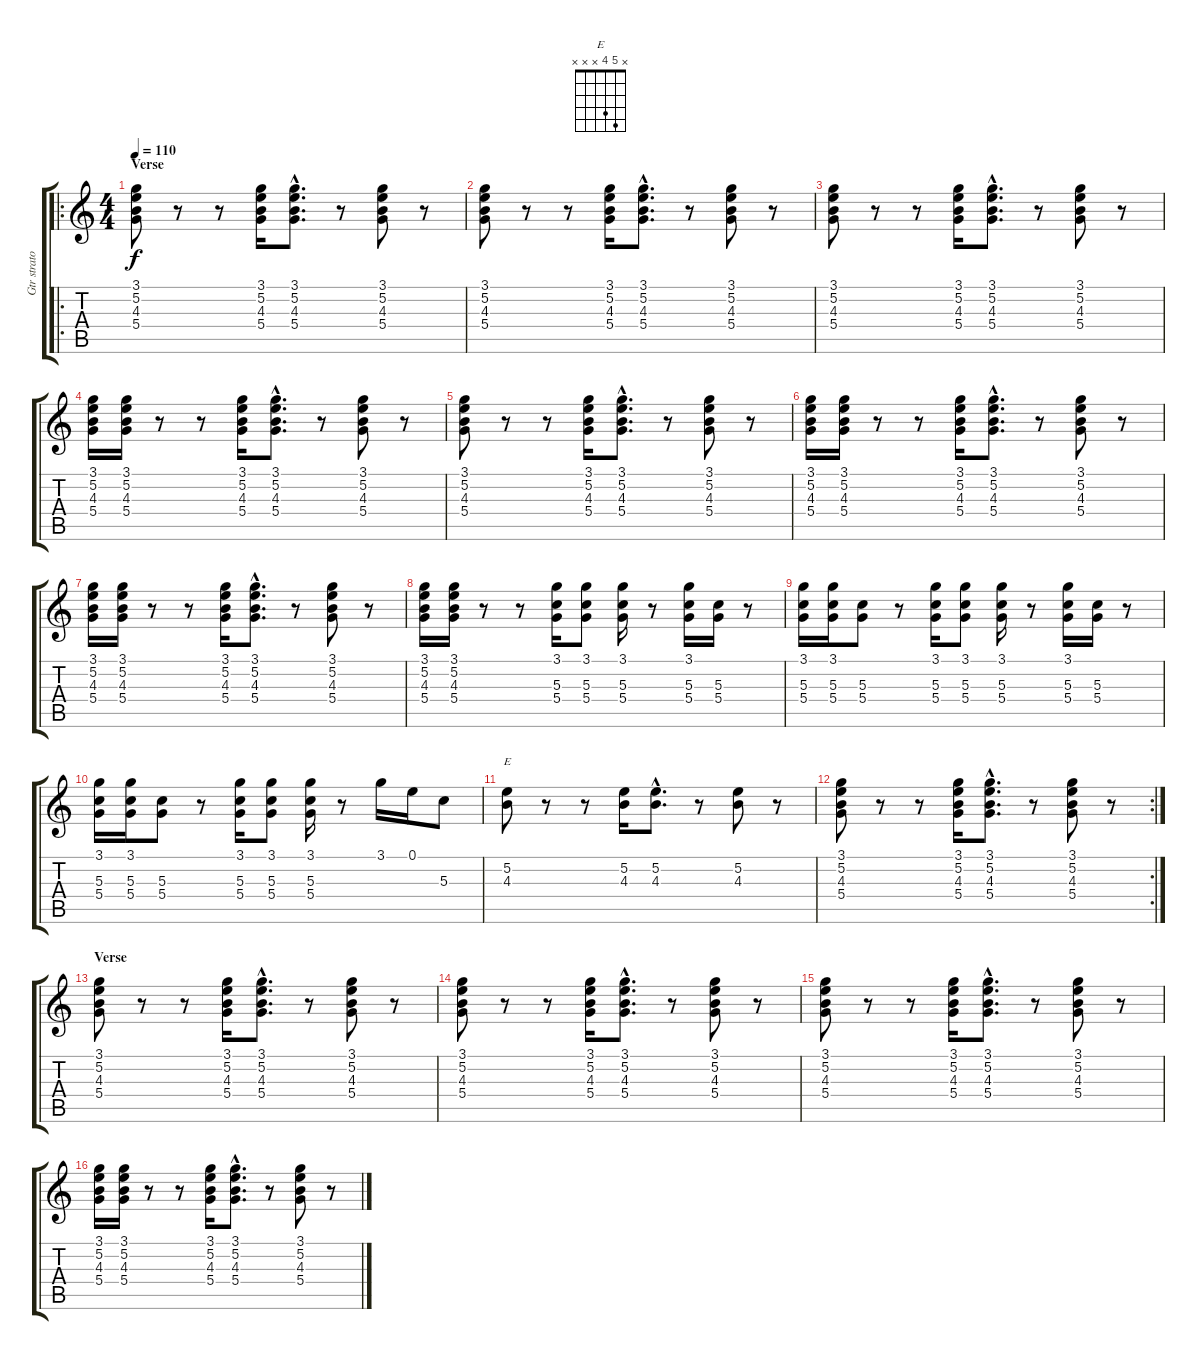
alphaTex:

\track ("Gtr strato overdrive" "Gtr strato") {instrument overdrivenguitar}
\staff {score tabs}
\tuning (E4 B3 G3 D3 A2 E2) {hide}
\chord ("E" x 5 4 x x x)
\ro
\ts (4 4)
\section ("" "Verse")
\tempo 110
\clef g2
\ks c
(3.1 5.2 4.3 5.4).8{dy f instrument overdrivenguitar} r.8 r.8 (3.1 5.2 4.3 5.4).16 (3.1{hac} 5.2{hac} 4.3{hac} 5.4{hac}).8{d} r.8 (3.1 5.2 4.3 5.4).8 r.8 |
(3.1 5.2 4.3 5.4).8 r.8 r.8 (3.1 5.2 4.3 5.4).16 (3.1{hac} 5.2{hac} 4.3{hac} 5.4{hac}).8{d} r.8 (3.1 5.2 4.3 5.4).8 r.8 |
(3.1 5.2 4.3 5.4).8 r.8 r.8 (3.1 5.2 4.3 5.4).16 (3.1{hac} 5.2{hac} 4.3{hac} 5.4{hac}).8{d} r.8 (3.1 5.2 4.3 5.4).8 r.8 |
(3.1 5.2 4.3 5.4).16 (3.1 5.2 4.3 5.4).16 r.8 r.8 (3.1 5.2 4.3 5.4).16 (3.1{hac} 5.2{hac} 4.3{hac} 5.4{hac}).8{d} r.8 (3.1 5.2 4.3 5.4).8 r.8 |
(3.1 5.2 4.3 5.4).8 r.8 r.8 (3.1 5.2 4.3 5.4).16 (3.1{hac} 5.2{hac} 4.3{hac} 5.4{hac}).8{d} r.8 (3.1 5.2 4.3 5.4).8 r.8 |
(3.1 5.2 4.3 5.4).16 (3.1 5.2 4.3 5.4).16 r.8 r.8 (3.1 5.2 4.3 5.4).16 (3.1{hac} 5.2{hac} 4.3{hac} 5.4{hac}).8{d} r.8 (3.1 5.2 4.3 5.4).8 r.8 |
(3.1 5.2 4.3 5.4).16 (3.1 5.2 4.3 5.4).16 r.8 r.8 (3.1 5.2 4.3 5.4).16 (3.1{hac} 5.2{hac} 4.3{hac} 5.4{hac}).8{d} r.8 (3.1 5.2 4.3 5.4).8 r.8 |
(3.1 5.2 4.3 5.4).16 (3.1 5.2 4.3 5.4).16 r.8 r.8 (3.1 5.3 5.4).16 (3.1 5.3 5.4).8 (3.1 5.3 5.4).16 r.8 (3.1 5.3 5.4).16 (5.3 5.4).16 r.8 |
(3.1 5.3 5.4).16 (3.1 5.3 5.4).16 (5.3 5.4).8 r.8 (3.1 5.3 5.4).16 (3.1 5.3 5.4).8 (3.1 5.3 5.4).16 r.8 (3.1 5.3 5.4).16 (5.3 5.4).16 r.8 |
(3.1 5.3 5.4).16 (3.1 5.3 5.4).16 (5.3 5.4).8 r.8 (3.1 5.3 5.4).16 (3.1 5.3 5.4).8 (3.1 5.3 5.4).16 r.8 3.1.16 0.1.16 5.3.8 |
(5.2 4.3).8{ch "E"} r.8 r.8 (5.2 4.3).16 (5.2{hac} 4.3{hac}).8{d} r.8 (5.2 4.3).8 r.8 |
\rc 2
(3.1 5.2 4.3 5.4).8 r.8 r.8 (3.1 5.2 4.3 5.4).16 (3.1{hac} 5.2{hac} 4.3{hac} 5.4{hac}).8{d} r.8 (3.1 5.2 4.3 5.4).8 r.8 |
\section ("" "Verse")
(3.1 5.2 4.3 5.4).8 r.8 r.8 (3.1 5.2 4.3 5.4).16 (3.1{hac} 5.2{hac} 4.3{hac} 5.4{hac}).8{d} r.8 (3.1 5.2 4.3 5.4).8 r.8 |
(3.1 5.2 4.3 5.4).8 r.8 r.8 (3.1 5.2 4.3 5.4).16 (3.1{hac} 5.2{hac} 4.3{hac} 5.4{hac}).8{d} r.8 (3.1 5.2 4.3 5.4).8 r.8 |
(3.1 5.2 4.3 5.4).8 r.8 r.8 (3.1 5.2 4.3 5.4).16 (3.1{hac} 5.2{hac} 4.3{hac} 5.4{hac}).8{d} r.8 (3.1 5.2 4.3 5.4).8 r.8 |
(3.1 5.2 4.3 5.4).16 (3.1 5.2 4.3 5.4).16 r.8 r.8 (3.1 5.2 4.3 5.4).16 (3.1{hac} 5.2{hac} 4.3{hac} 5.4{hac}).8{d} r.8 (3.1 5.2 4.3 5.4).8 r.8
